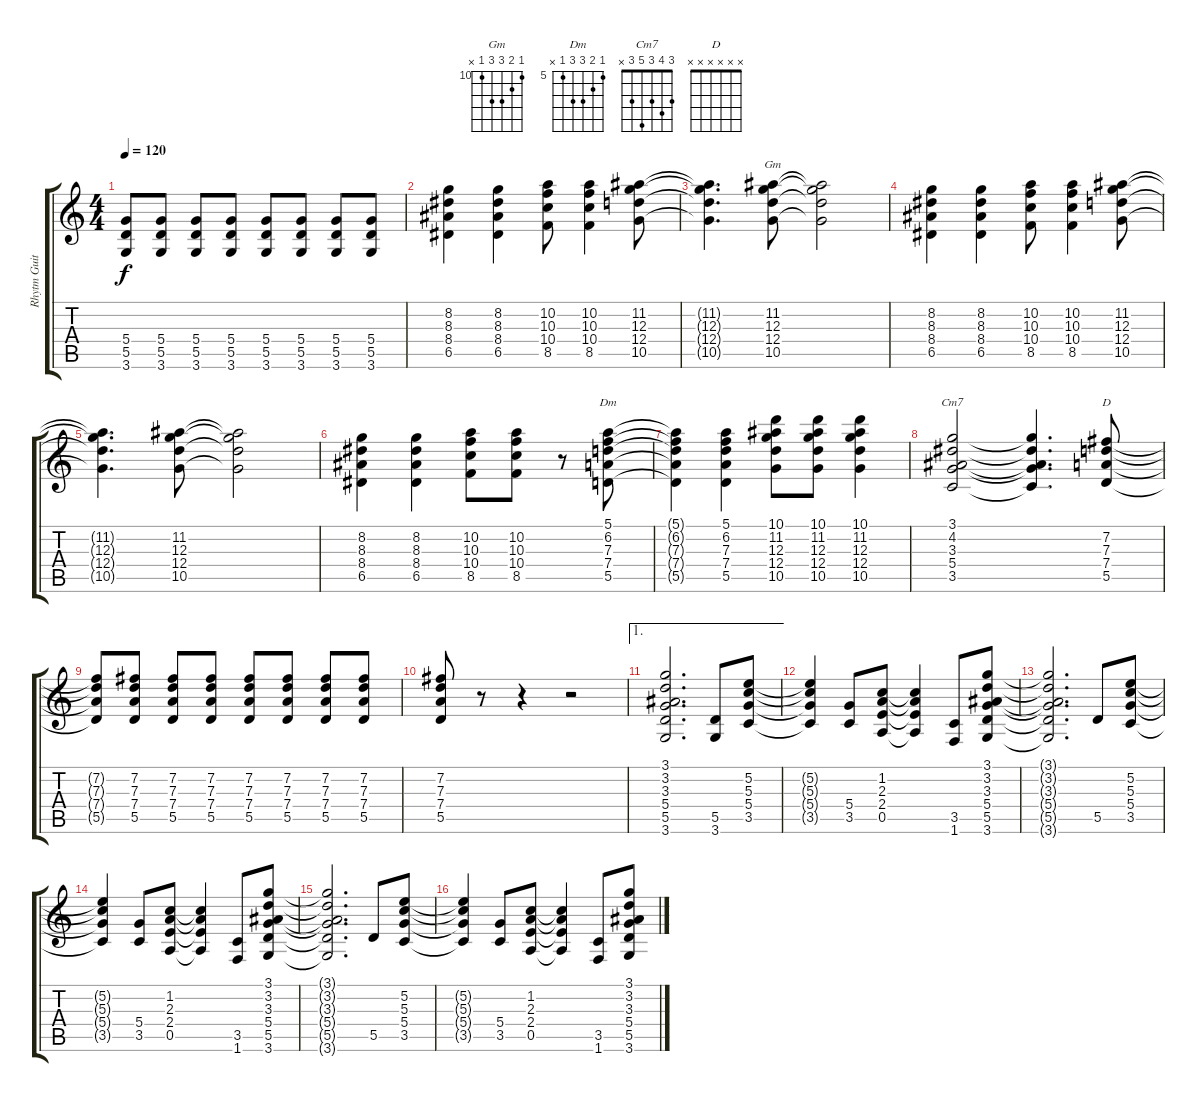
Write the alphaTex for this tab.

\track ("Rhytm Guitar 2" "Rhytm Guit") {instrument overdrivenguitar}
\staff {score tabs}
\tuning (E4 B3 G3 D3 A2 E2) {hide}
\chord ("Gm" 10 11 12 12 10 x) {firstfret 10}
\chord ("Dm" 5 6 7 7 5 x) {firstfret 5}
\chord ("Cm7" 3 4 3 5 3 x)
\chord ("D" x x x x x x)
\ts (4 4)
\tempo 120
\clef g2
\ks c
(5.4 5.5 3.6).8{dy f} (5.4 5.5 3.6).8 (5.4 5.5 3.6).8 (5.4 5.5 3.6).8 (5.4 5.5 3.6).8 (5.4 5.5 3.6).8 (5.4 5.5 3.6).8 (5.4 5.5 3.6).8 |
(8.2 8.3 8.4 6.5).4 (8.2 8.3 8.4 6.5).4 (10.2 10.3 10.4 8.5).8 (10.2 10.3 10.4 8.5).4 (11.2 12.3 12.4 10.5).8 |
(11.2{t} 12.3{t} 12.4{t} 10.5{t}).4{d} (11.2 12.3 12.4 10.5).8{ch "Gm"} (11.2{t} 12.3{t} 12.4{t} 10.5{t}).2 |
(8.2 8.3 8.4 6.5).4 (8.2 8.3 8.4 6.5).4 (10.2 10.3 10.4 8.5).8 (10.2 10.3 10.4 8.5).4 (11.2 12.3 12.4 10.5).8 |
(11.2{t} 12.3{t} 12.4{t} 10.5{t}).4{d} (11.2 12.3 12.4 10.5).8 (11.2{t} 12.3{t} 12.4{t} 10.5{t}).2 |
(8.2 8.3 8.4 6.5).4 (8.2 8.3 8.4 6.5).4 (10.2 10.3 10.4 8.5).8 (10.2 10.3 10.4 8.5).8 r.8 (5.1 6.2 7.3 7.4 5.5).8{ch "Dm"} |
(5.1{t} 6.2{t} 7.3{t} 7.4{t} 5.5{t}).4 (5.1 6.2 7.3 7.4 5.5).4 (10.1 11.2 12.3 12.4 10.5).8 (10.1 11.2 12.3 12.4 10.5).8 (10.1 11.2 12.3 12.4 10.5).4 |
(3.1 4.2 3.3 5.4 3.5).2{ch "Cm7"} (3.1{t} 4.2{t} 3.3{t} 5.4{t} 3.5{t}).4{d} (7.2 7.3 7.4 5.5).8{ch "D"} |
(7.2{t} 7.3{t} 7.4{t} 5.5{t}).8 (7.2 7.3 7.4 5.5).8 (7.2 7.3 7.4 5.5).8 (7.2 7.3 7.4 5.5).8 (7.2 7.3 7.4 5.5).8 (7.2 7.3 7.4 5.5).8 (7.2 7.3 7.4 5.5).8 (7.2 7.3 7.4 5.5).8 |
(7.2 7.3 7.4 5.5).8 r.8 r.4 r.2 |
\ae 1
(3.1 3.2 3.3 5.4 5.5 3.6).2{d} (5.5 3.6).8 (5.2 5.3 5.4 3.5).8 |
(5.2{t} 5.3{t} 5.4{t} 3.5{t}).4 (5.4 3.5).8 (1.2 2.3 2.4 0.5).8 (1.2{t} 2.3{t} 2.4{t} 0.5{t}).4 (3.5 1.6).8 (3.1 3.2 3.3 5.4 5.5 3.6).8 |
(3.1{t} 3.2{t} 3.3{t} 5.4{t} 5.5{t} 3.6{t}).2{d} 5.5.8 (5.2 5.3 5.4 3.5).8 |
(5.2{t} 5.3{t} 5.4{t} 3.5{t}).4 (5.4 3.5).8 (1.2 2.3 2.4 0.5).8 (1.2{t} 2.3{t} 2.4{t} 0.5{t}).4 (3.5 1.6).8 (3.1 3.2 3.3 5.4 5.5 3.6).8 |
(3.1{t} 3.2{t} 3.3{t} 5.4{t} 5.5{t} 3.6{t}).2{d} 5.5.8 (5.2 5.3 5.4 3.5).8 |
(5.2{t} 5.3{t} 5.4{t} 3.5{t}).4 (5.4 3.5).8 (1.2 2.3 2.4 0.5).8 (1.2{t} 2.3{t} 2.4{t} 0.5{t}).4 (3.5 1.6).8 (3.1 3.2 3.3 5.4 5.5 3.6).8
